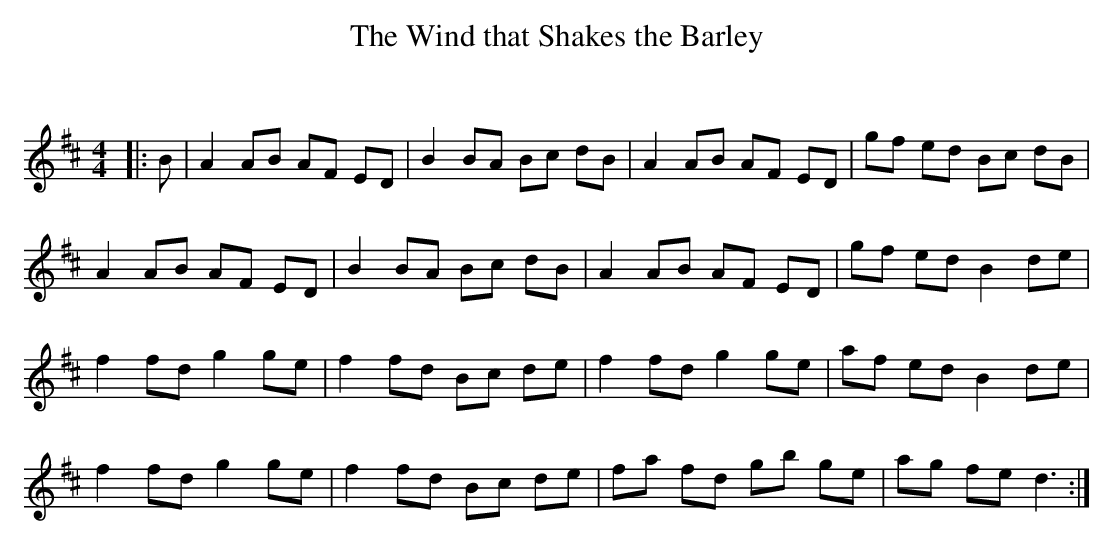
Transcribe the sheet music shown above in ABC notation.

X:1
T: The Wind that Shakes the Barley
C:
Q: 232
K:D
M:4/4
L:1/8
|:B|A2 AB AF ED|B2 BA Bc dB|A2 AB AF ED|gf ed Bc dB|
A2 AB AF ED|B2 BA Bc dB|A2 AB AF ED|gf ed B2 de|
f2 fd g2 ge|f2 fd Bc de|f2 fd g2 ge|af ed B2 de|
f2 fd g2 ge|f2 fd Bc de|fa fd gb ge|ag fe d3:|
